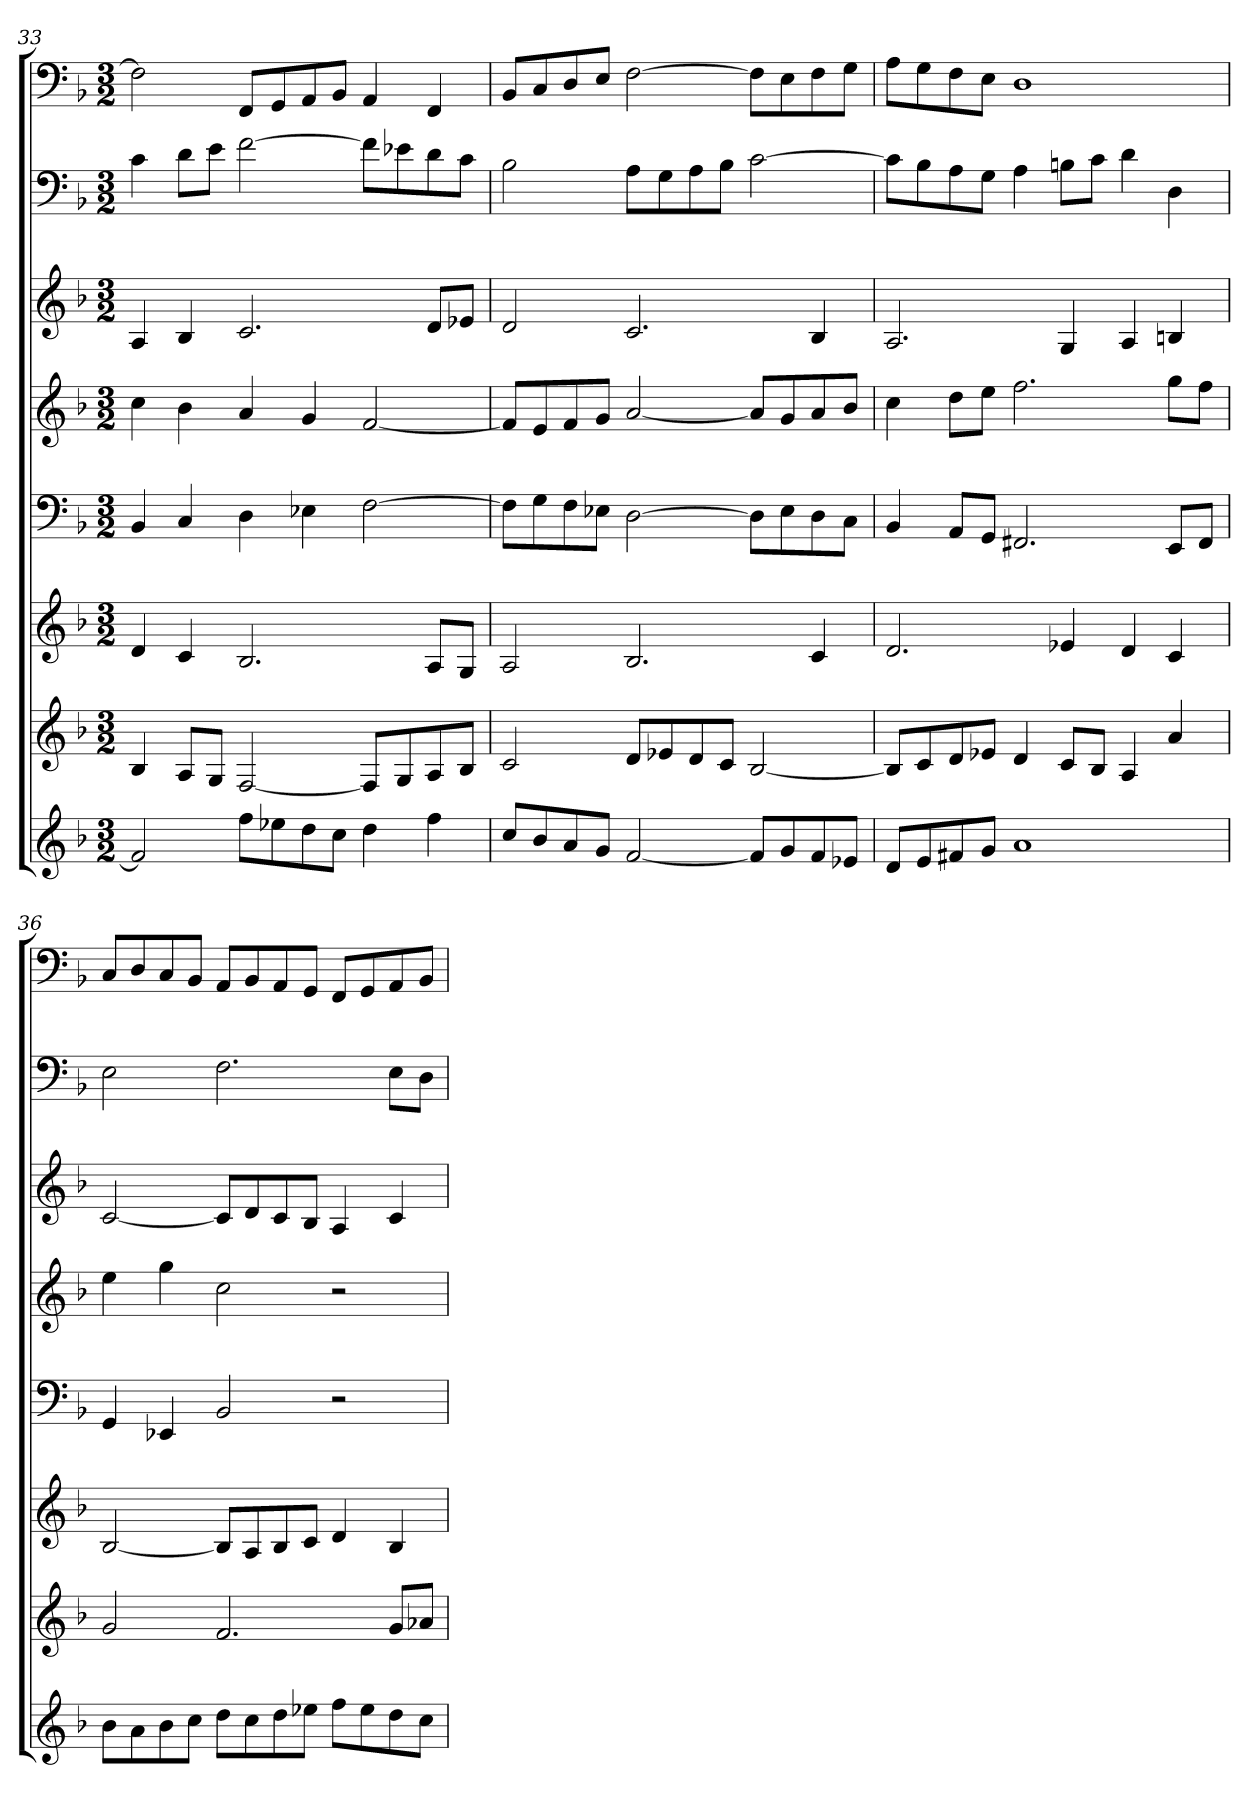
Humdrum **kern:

**kern	**kern	**kern	**kern	**kern	**kern	**kern	**kern
*part8	*part7	*part6	*part5	*part4	*part3	*part2	*part1
*staff8	*staff7	*staff6	*staff5	*staff4	*staff3	*staff2	*staff1
*k[b-]	*k[b-]	*k[b-]	*k[b-]	*k[b-]	*k[b-]	*k[b-]	*k[b-]
*d:	*d:	*d:	*d:	*d:	*d:	*d:	*d:
*M3/2	*M3/2	*M3/2	*M3/2	*M3/2	*M3/2	*M3/2	*M3/2
=33	=33	=33	=33	=33	=33	=33	=33
2f]	4B-	4d	4BB-	4cc	4A	4c	2F]
.	8AL	4c	4C	4b-	4B-	8dL	.
.	8GJ	.	.	.	.	8eJ	.
8ffL	[2F	2.B-	4D	4a	2.c	[2f	8FFL
8ee-X	.	.	.	.	.	.	8GG
8dd	.	.	4E-X	4g	.	.	8AA
8ccJ	.	.	.	.	.	.	8BB-J
4dd	8FL]	.	[2F	[2f	.	8fL]	4AA
.	8G	.	.	.	.	8e-X	.
4ff	8A	8AL	.	.	8dL	8d	4FF
.	8B-J	8GJ	.	.	8e-XJ	8cJ	.
=34	=34	=34	=34	=34	=34	=34	=34
8ccL	2c	2A	8FL]	8fL]	2d	2B-	8BB-L
8b-	.	.	8G	8e	.	.	8C
8a	.	.	8F	8f	.	.	8D
8gJ	.	.	8E-XJ	8gJ	.	.	8EJ
[2f	8dL	2.B-	[2D	[2a	2.c	8AL	[2F
.	8e-X	.	.	.	.	8G	.
.	8d	.	.	.	.	8A	.
.	8cJ	.	.	.	.	8B-J	.
8fL]	[2B-	.	8DL]	8aL]	.	[2c	8FL]
8g	.	.	8E-	8g	.	.	8E
8f	.	4c	8D	8a	4B-	.	8F
8e-XJ	.	.	8CJ	8b-J	.	.	8GJ
=35	=35	=35	=35	=35	=35	=35	=35
8dL	8B-L]	2.d	4BB-	4cc	2.A	8cL]	8AL
8e	8c	.	.	.	.	8B-	8G
8f#X	8d	.	8AAL	8ddL	.	8A	8F
8gJ	8e-XJ	.	8GGJ	8eeJ	.	8GJ	8EJ
1a	4d	.	2.FF#X	2.ff	.	4A	1D
.	8cL	4e-X	.	.	4G	8BnL	.
.	8B-J	.	.	.	.	8cJ	.
.	4A	4d	.	.	4A	4d	.
.	4a	4c	8EEL	8ggL	4Bn	4D	.
.	.	.	8FF#J	8ffJ	.	.	.
=36	=36	=36	=36	=36	=36	=36	=36
8b-L	2g	[2B-	4GG	4ee	[2c	2E	8CL
8a	.	.	.	.	.	.	8D
8b-	.	.	4EE-X	4gg	.	.	8C
8ccJ	.	.	.	.	.	.	8BB-J
8ddL	2.f	8B-L]	2BB-	2cc	8cL]	2.F	8AAL
8cc	.	8A	.	.	8d	.	8BB-
8dd	.	8B-	.	.	8c	.	8AA
8ee-XJ	.	8cJ	.	.	8B-J	.	8GGJ
8ffL	.	4d	2r	2r	4A	.	8FFL
8ee-	.	.	.	.	.	.	8GG
8dd	8gL	4B-	.	.	4c	8EL	8AA
8ccJ	8a-XJ	.	.	.	.	8DJ	8BB-J
=	=	=	=	=	=	=	=
*-	*-	*-	*-	*-	*-	*-	*-
